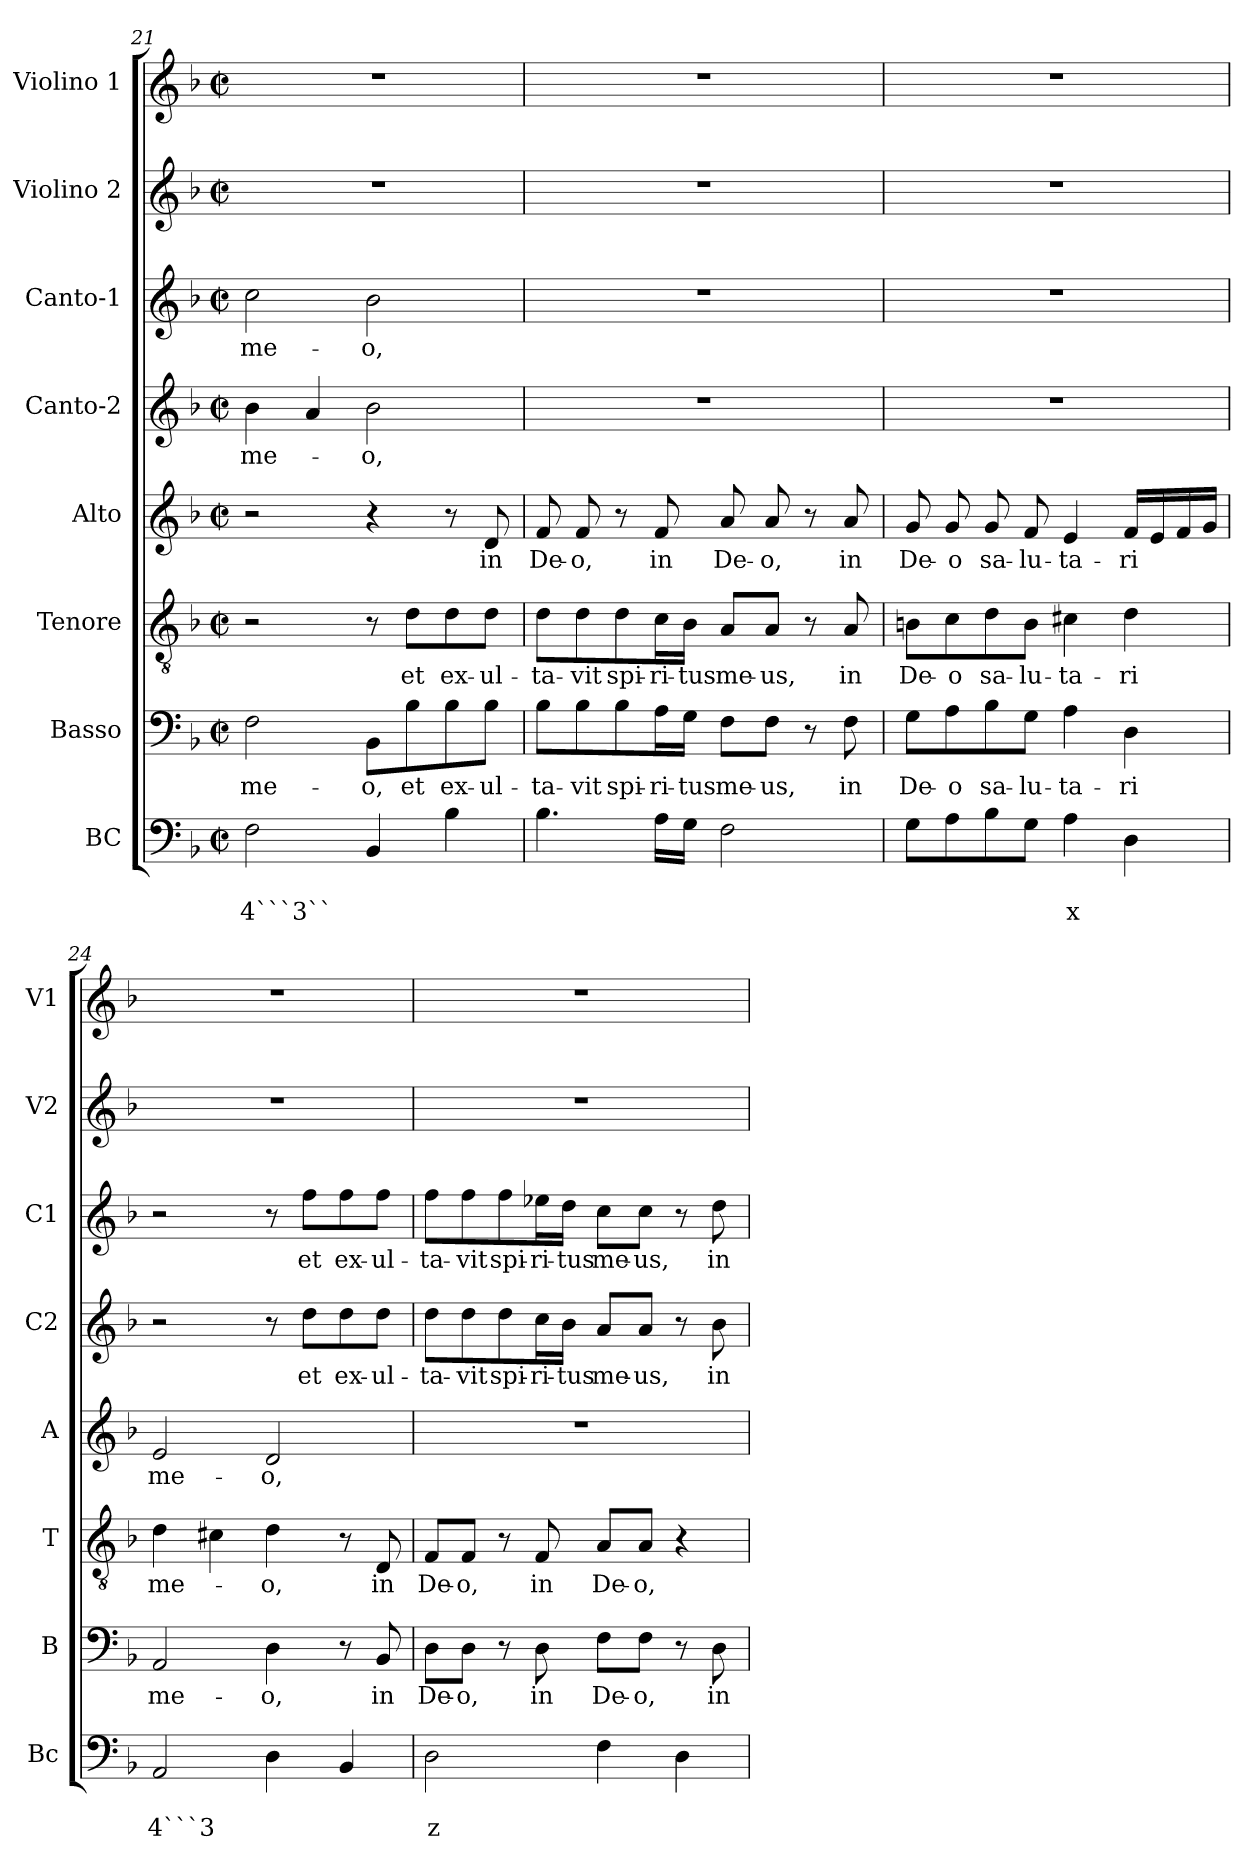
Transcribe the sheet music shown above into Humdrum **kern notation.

**kern	**text	**text	**kern	**text	**kern	**text	**kern	**text	**kern	**text	**kern	**text	**kern	**kern
*part8	*part8	*part8	*part7	*part7	*part6	*part6	*part5	*part5	*part4	*part4	*part3	*part3	*part2	*part1
*staff8	*staff8	*staff8	*staff7	*staff7	*staff6	*staff6	*staff5	*staff5	*staff4	*staff4	*staff3	*staff3	*staff2	*staff1
*I"BC	*	*	*I"Basso	*	*I"Tenore	*	*I"Alto	*	*I"Canto-2	*	*I"Canto-1	*	*I"Violino 2	*I"Violino 1
*I'Bc	*	*	*I'B	*	*I'T	*	*I'A	*	*I'C2	*	*I'C1	*	*I'V2	*I'V1
*clefF4	*	*	*clefF4	*	*clefGv2	*	*clefG2	*	*clefG2	*	*clefG2	*	*clefG2	*clefG2
*k[b-]	*	*	*k[b-]	*	*k[b-]	*	*k[b-]	*	*k[b-]	*	*k[b-]	*	*k[b-]	*k[b-]
*F:	*	*	*F:	*	*F:	*	*F:	*	*F:	*	*F:	*	*F:	*F:
*M2/2	*	*	*M2/2	*	*M2/2	*	*M2/2	*	*M2/2	*	*M2/2	*	*M2/2	*M2/2
*met(c|)	*	*	*met(c|)	*	*met(c|)	*	*met(c|)	*	*met(c|)	*	*met(c|)	*	*met(c|)	*met(c|)
=21	=21	=21	=21	=21	=21	=21	=21	=21	=21	=21	=21	=21	=21	=21
!	!	!LO:LY:b	!	!LO:LY:b	!	!	!	!	!	!LO:LY:b	!	!LO:LY:b	!	!
2F\	.	4```3``	2F\	me-	2r	.	2r	.	4b-\	me-	2cc\	me-	1r	1r
.	.	.	.	.	.	.	.	.	4a/	.	.	.	.	.
!	!	!	!	!LO:LY:b	!	!	!	!	!	!LO:LY:b	!	!LO:LY:b	!	!
4BB-/	.	.	8BB-\L	-o,	8r	.	4r	.	2b-\	-o,	2b-\	-o,	.	.
!	!	!	!	!LO:LY:b	!	!LO:LY:b	!	!	!	!	!	!	!	!
.	.	.	8B-\	et	8d\L	et	.	.	.	.	.	.	.	.
!	!	!	!	!LO:LY:b	!	!LO:LY:b	!	!	!	!	!	!	!	!
4B-\	.	.	8B-\	ex-	8d\	ex-	8r	.	.	.	.	.	.	.
!	!	!	!	!LO:LY:b	!	!LO:LY:b	!	!LO:LY:b	!	!	!	!	!	!
.	.	.	8B-\J	-ul-	8d\J	-ul-	8d/	in	.	.	.	.	.	.
=22	=22	=22	=22	=22	=22	=22	=22	=22	=22	=22	=22	=22	=22	=22
!	!	!	!	!LO:LY:b	!	!LO:LY:b	!	!LO:LY:b	!	!	!	!	!	!
4.B-\	.	.	8B-\L	-ta-	8d\L	-ta-	8f/	De-	1r	.	1r	.	1r	1r
!	!	!	!	!LO:LY:b	!	!LO:LY:b	!	!LO:LY:b	!	!	!	!	!	!
.	.	.	8B-\	-vit	8d\	-vit	8f/	-o,	.	.	.	.	.	.
!	!	!	!	!LO:LY:b	!	!LO:LY:b	!	!	!	!	!	!	!	!
.	.	.	8B-\	spi-	8d\	spi-	8r	.	.	.	.	.	.	.
!	!	!	!	!LO:LY:b	!	!LO:LY:b	!	!LO:LY:b	!	!	!	!	!	!
16A\LL	.	.	16A\L	-ri-	16c\L	-ri-	8f/	in	.	.	.	.	.	.
!	!	!	!	!LO:LY:b	!	!LO:LY:b	!	!	!	!	!	!	!	!
16G\JJ	.	.	16G\JJ	-tus	16B-\JJ	-tus	.	.	.	.	.	.	.	.
!	!	!	!	!LO:LY:b	!	!LO:LY:b	!	!LO:LY:b	!	!	!	!	!	!
2F\	.	.	8F\L	me-	8A/L	me-	8a/	De-	.	.	.	.	.	.
!	!	!	!	!LO:LY:b	!	!LO:LY:b	!	!LO:LY:b	!	!	!	!	!	!
.	.	.	8F\J	-us,	8A/J	-us,	8a/	-o,	.	.	.	.	.	.
.	.	.	8r	.	8r	.	8r	.	.	.	.	.	.	.
!	!	!	!	!LO:LY:b	!	!LO:LY:b	!	!LO:LY:b	!	!	!	!	!	!
.	.	.	8F\	in	8A/	in	8a/	in	.	.	.	.	.	.
=23	=23	=23	=23	=23	=23	=23	=23	=23	=23	=23	=23	=23	=23	=23
!	!	!	!	!LO:LY:b	!	!LO:LY:b	!	!LO:LY:b	!	!	!	!	!	!
8G\L	.	.	8G\L	De-	8Bn\L	De-	8g/	De-	1r	.	1r	.	1r	1r
!	!	!	!	!LO:LY:b	!	!LO:LY:b	!	!LO:LY:b	!	!	!	!	!	!
8A\	.	.	8A\	-o	8c\	-o	8g/	-o	.	.	.	.	.	.
!	!	!	!	!LO:LY:b	!	!LO:LY:b	!	!LO:LY:b	!	!	!	!	!	!
8B-\	.	.	8B-\	sa-	8d\	sa-	8g/	sa-	.	.	.	.	.	.
!	!	!	!	!LO:LY:b	!	!LO:LY:b	!	!LO:LY:b	!	!	!	!	!	!
8G\J	.	.	8G\J	-lu-	8B\J	-lu-	8f/	-lu-	.	.	.	.	.	.
!	!	!LO:LY:b	!	!LO:LY:b	!	!LO:LY:b	!	!LO:LY:b	!	!	!	!	!	!
4A\	.	x	4A\	-ta-	4c#X\	-ta-	4e/	-ta-	.	.	.	.	.	.
!	!	!	!	!LO:LY:b	!	!LO:LY:b	!	!LO:LY:b	!	!	!	!	!	!
4D\	.	.	4D\	-ri	4d\	-ri	16f/LL	-ri	.	.	.	.	.	.
.	.	.	.	.	.	.	16e/	.	.	.	.	.	.	.
.	.	.	.	.	.	.	16f/	.	.	.	.	.	.	.
.	.	.	.	.	.	.	16g/JJ	.	.	.	.	.	.	.
!!LO:LB:g=z
=24	=24	=24	=24	=24	=24	=24	=24	=24	=24	=24	=24	=24	=24	=24
!	!	!LO:LY:b	!	!LO:LY:b	!	!LO:LY:b	!	!LO:LY:b	!	!	!	!	!	!
2AA/	.	4```3	2AA/	me-	4d\	me-	2e/	me-	2r	.	2r	.	1r	1r
.	.	.	.	.	4c#X\	.	.	.	.	.	.	.	.	.
!	!	!	!	!LO:LY:b	!	!LO:LY:b	!	!LO:LY:b	!	!	!	!	!	!
4D\	.	.	4D\	-o,	4d\	-o,	2d/	-o,	8r	.	8r	.	.	.
!	!	!	!	!	!	!	!	!	!	!LO:LY:b	!	!LO:LY:b	!	!
.	.	.	.	.	.	.	.	.	8dd\L	et	8ff\L	et	.	.
!	!	!	!	!	!	!	!	!	!	!LO:LY:b	!	!LO:LY:b	!	!
4BB-/	.	.	8r	.	8r	.	.	.	8dd\	ex-	8ff\	ex-	.	.
!	!	!	!	!LO:LY:b	!	!LO:LY:b	!	!	!	!LO:LY:b	!	!LO:LY:b	!	!
.	.	.	8BB-/	in	8D/	in	.	.	8dd\J	-ul-	8ff\J	-ul-	.	.
=25	=25	=25	=25	=25	=25	=25	=25	=25	=25	=25	=25	=25	=25	=25
!	!	!LO:LY:b	!	!LO:LY:b	!	!LO:LY:b	!	!	!	!LO:LY:b	!	!LO:LY:b	!	!
2D\	.	z	8D\L	De-	8F/L	De-	1r	.	8dd\L	-ta-	8ff\L	-ta-	1r	1r
!	!	!	!	!LO:LY:b	!	!LO:LY:b	!	!	!	!LO:LY:b	!	!LO:LY:b	!	!
.	.	.	8D\J	-o,	8F/J	-o,	.	.	8dd\	-vit	8ff\	-vit	.	.
!	!	!	!	!	!	!	!	!	!	!LO:LY:b	!	!LO:LY:b	!	!
.	.	.	8r	.	8r	.	.	.	8dd\	spi-	8ff\	spi-	.	.
!	!	!	!	!LO:LY:b	!	!LO:LY:b	!	!	!	!LO:LY:b	!	!LO:LY:b	!	!
.	.	.	8D\	in	8F/	in	.	.	16cc\L	-ri-	16ee-X\L	-ri-	.	.
!	!	!	!	!	!	!	!	!	!	!LO:LY:b	!	!LO:LY:b	!	!
.	.	.	.	.	.	.	.	.	16b-\JJ	-tus	16dd\JJ	-tus	.	.
!	!	!	!	!LO:LY:b	!	!LO:LY:b	!	!	!	!LO:LY:b	!	!LO:LY:b	!	!
4F\	.	.	8F\L	De-	8A/L	De-	.	.	8a/L	me-	8cc\L	me-	.	.
!	!	!	!	!LO:LY:b	!	!LO:LY:b	!	!	!	!LO:LY:b	!	!LO:LY:b	!	!
.	.	.	8F\J	-o,	8A/J	-o,	.	.	8a/J	-us,	8cc\J	-us,	.	.
4D\	.	.	8r	.	4r	.	.	.	8r	.	8r	.	.	.
!	!	!	!	!LO:LY:b	!	!	!	!	!	!LO:LY:b	!	!LO:LY:b	!	!
.	.	.	8D\	in	.	.	.	.	8b-\	in	8dd\	in	.	.
=	=	=	=	=	=	=	=	=	=	=	=	=	=	=
*-	*-	*-	*-	*-	*-	*-	*-	*-	*-	*-	*-	*-	*-	*-
